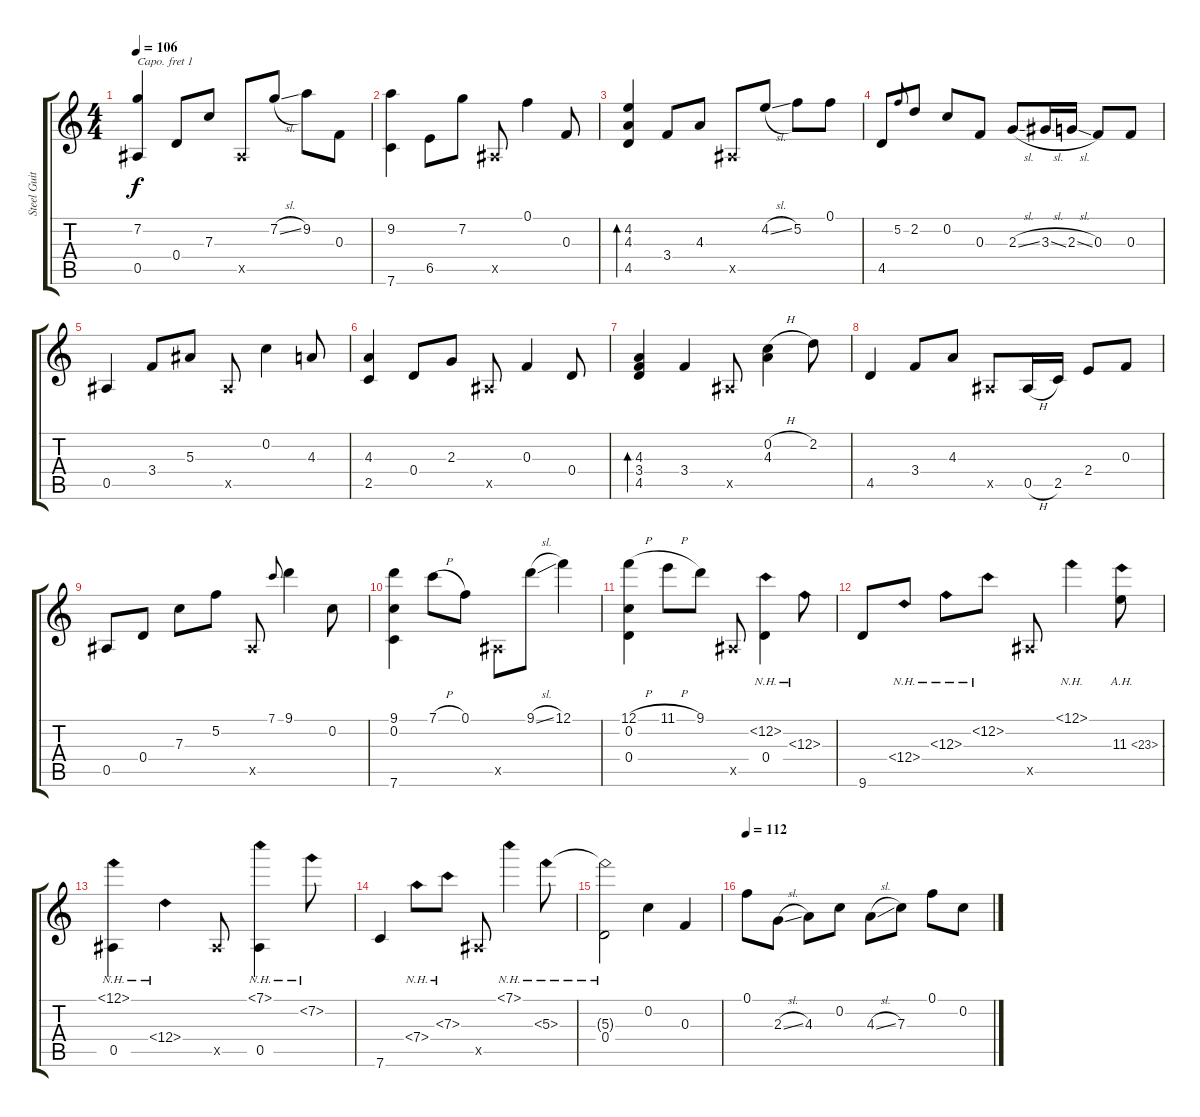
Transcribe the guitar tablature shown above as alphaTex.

\track ("Steel Guitar" "Steel Guit") {instrument acousticguitarsteel}
\staff {score tabs}
\capo 1
\tuning (E4 B3 E3 Db3 A2 E2) {hide}
\ts (4 4)
\tempo 106
\clef g2
\ks c
(7.2 0.5).4{dy f} 0.4.8 7.3.8 0.5{x}.8 7.2{sl}.8 9.2.8 0.3.8 |
(9.2 7.6).4 6.5.8 7.2.8 0.5{x}.8 0.1.4 0.3.8 |
(4.2 4.3 4.5).4{bd 120} 3.4.8 4.3.8 0.5{x}.8 4.2{sl}.8 5.2.8 0.1.8 |
4.5.8 5.2.8{gr onbeat} 2.2.8 0.2.8 0.3.8 2.3{sl}.8 3.3{sl}.16 2.3{sl}.16 0.3.8 0.3.8 |
0.5.4 3.4.8 5.3.8 0.5{x}.8 0.2.4 4.3.8 |
(4.3 2.5).4 0.4.8 2.3.8 0.5{x}.8 0.3.4 0.4.8 |
(4.3 3.4 4.5).4{bd 120} 3.4.4 0.5{x}.8 (0.2{h} 4.3).4 2.2.8 |
4.5.4 3.4.8 4.3.8 0.5{x}.8 0.5{h}.16 2.5.16 2.4.8 0.3.8 |
0.5.8 0.4.8 7.3.8 5.2.8 0.5{x}.8 7.1.8{gr onbeat} 9.1.4 0.2.8 |
(9.1 0.2 7.6).4 7.1{h}.8 0.1.8 0.5{x}.8 9.1{sl}.8 12.1.4 |
(12.1{h} 0.2 0.4).4 11.1{h}.8 9.1.8 0.5{x}.8 (12.2{nh} 0.4).4 12.3{nh}.8 |
9.6.8 12.4{nh}.8 12.3{nh}.8 12.2{nh}.8 0.5{x}.8 12.1{nh}.4 11.3{ah 12}.8 |
(12.1{nh} 0.5).4 12.4{nh}.4 0.5{x}.8 (7.1{nh} 0.5).4 7.2{nh}.8 |
7.6.4 7.4{nh}.8 7.3{nh}.8 0.5{x}.8 7.1{nh}.4 5.3{nh}.8 |
(5.3{nh t} 0.4).2 0.2.4 0.3.4 |
\tempo 112
0.1.8 2.3{sl}.8 4.3.8 0.2.8 4.3{sl}.8 7.3.8 0.1.8 0.2.8
